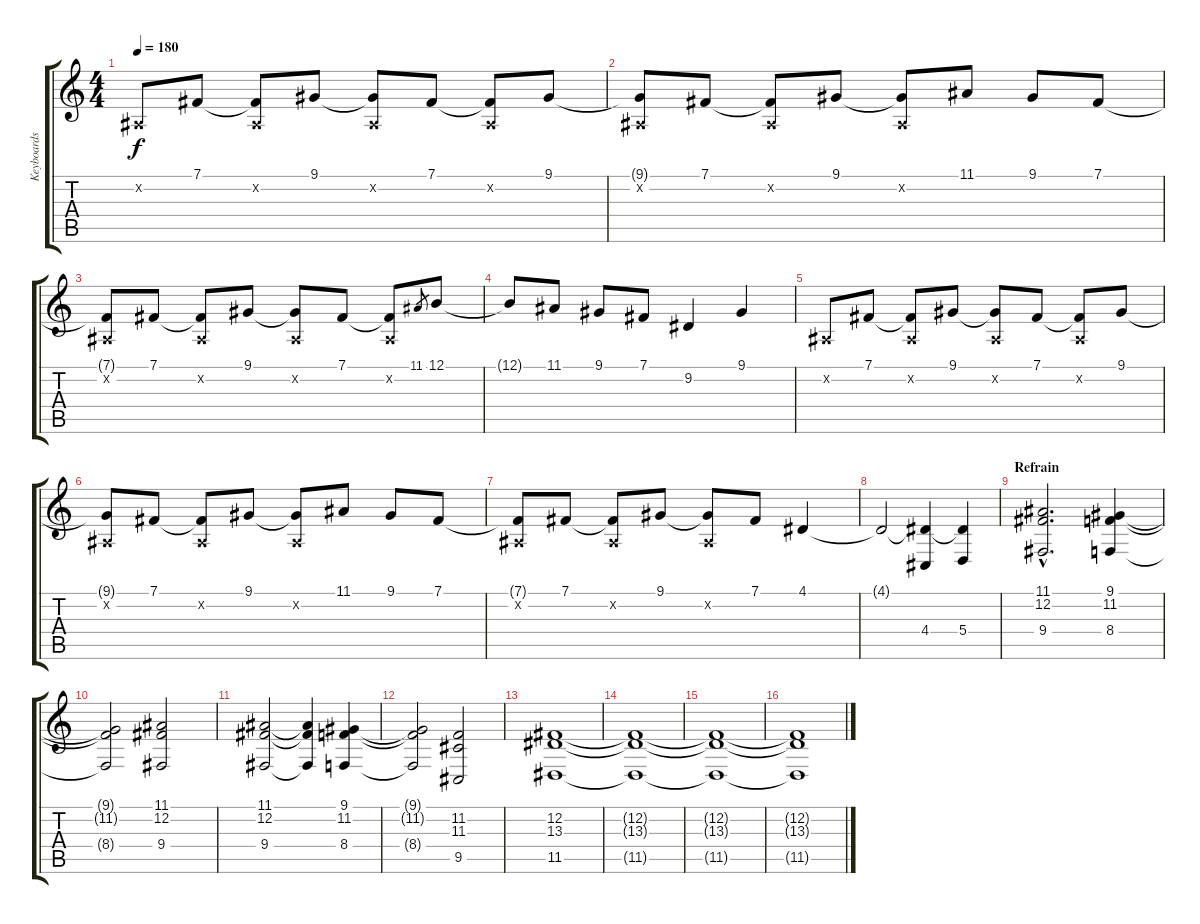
\track ("Keyboards" "Keyboards") {instrument mutedtrumpet}
\staff {score tabs}
\tuning (B3 Gb3 D3 A2 E2 B1) {hide}
\ts (4 4)
\tempo 180
\clef g2
\ks c
4.2{x}.8{dy f} 7.1.8 (7.1{t} 4.2{x}).8 9.1.8 (9.1{t} 4.2{x}).8 7.1.8 (7.1{t} 4.2{x}).8 9.1.8 |
(9.1{t} 4.2{x}).8 7.1.8 (7.1{t} 4.2{x}).8 9.1.8 (9.1{t} 4.2{x}).8 11.1.8 9.1.8 7.1.8 |
(7.1{t} 4.2{x}).8 7.1.8 (7.1{t} 4.2{x}).8 9.1.8 (9.1{t} 4.2{x}).8 7.1.8 (7.1{t} 4.2{x}).8 11.1.8{gr} 12.1.8 |
12.1{t}.8 11.1.8 9.1.8 7.1.8 9.2.4 9.1.4 |
4.2{x}.8 7.1.8 (7.1{t} 4.2{x}).8 9.1.8 (9.1{t} 4.2{x}).8 7.1.8 (7.1{t} 4.2{x}).8 9.1.8 |
(9.1{t} 4.2{x}).8 7.1.8 (7.1{t} 4.2{x}).8 9.1.8 (9.1{t} 4.2{x}).8 11.1.8 9.1.8 7.1.8 |
(7.1{t} 4.2{x}).8 7.1.8 (7.1{t} 4.2{x}).8 9.1.8 (9.1{t} 4.2{x}).8 7.1.8 4.1.4 |
4.1{t}.2 (4.1{t} 4.4).4 (4.1{t} 5.4).4 |
\section ("" "Refrain")
(11.1{hac} 12.2{hac} 9.4{hac}).2{d} (9.1 11.2 8.4).4 |
(9.1{t} 11.2{t} 8.4{t}).2 (11.1 12.2 9.4).2 |
(11.1 12.2 9.4).2 (11.1{t} 12.2{t} 9.4{t}).4 (9.1 11.2 8.4).4 |
(9.1{t} 11.2{t} 8.4{t}).2 (11.2 11.3 9.5).2 |
(12.2 13.3 11.5).1 |
(12.2{t} 13.3{t} 11.5{t}).1 |
(12.2{t} 13.3{t} 11.5{t}).1 |
(12.2{t} 13.3{t} 11.5{t}).1
